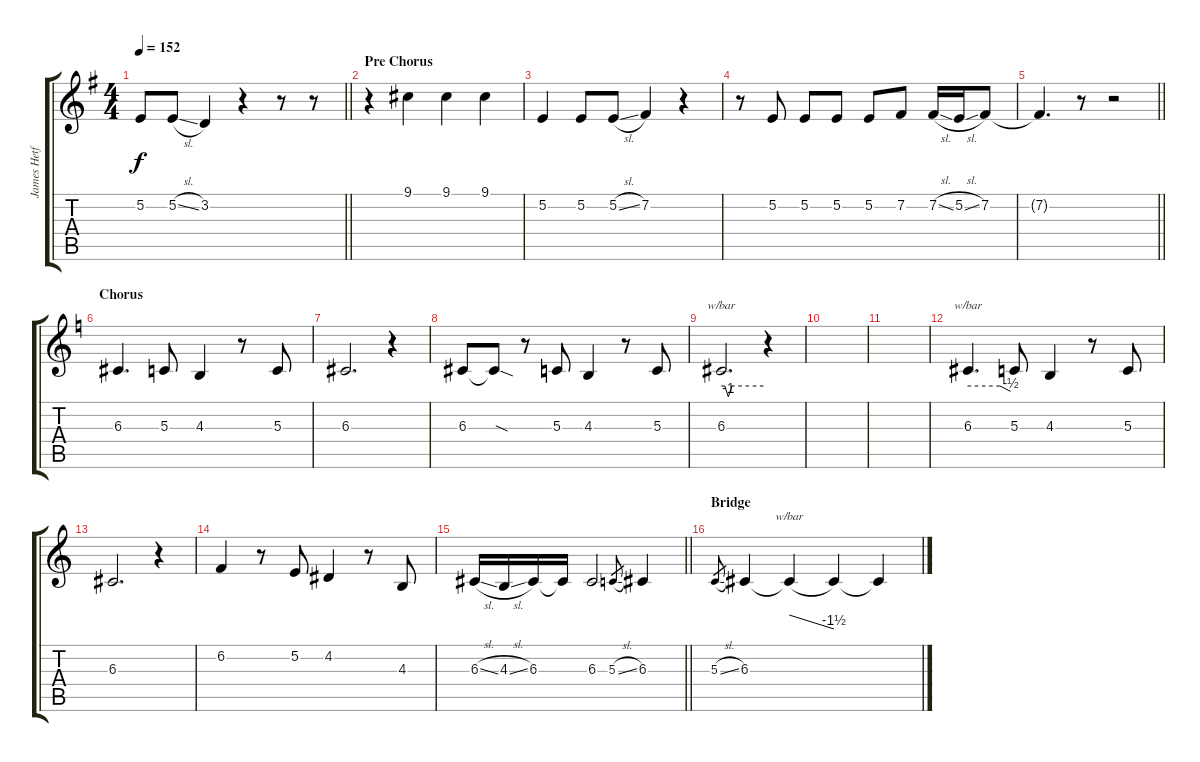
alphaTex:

\track ("James Hetfield [V]" "James Hetf") {instrument violin}
\staff {score tabs}
\tuning (E4 B3 G3 D3 A2 E2) {hide}
\ts (4 4)
\tempo 152
\clef g2
\barLineRight lightlight
\ks g
5.2{t}.8{dy f} 5.2{sl}.8 3.2.4 r.4 r.8 r.8 |
\section ("" "Pre Chorus")
r.4 9.1.4 9.1.4 9.1.4 |
5.2.4 5.2.8 5.2{sl}.8 7.2.4 r.4 |
r.8 5.2.8 5.2.8 5.2.8 5.2.8 7.2.8 7.2{sl}.16 5.2{sl}.16 7.2.8 |
\barLineRight lightlight
7.2{t}.4{d} r.8 r.2 |
\section ("" "Chorus")
\ks c
6.3.4{d} 5.3.8 4.3.4 r.8 5.3.8 |
6.3.2{d} r.4 |
6.3.8 6.3{sod t}.8 r.8 5.3.8 4.3.4 r.8 5.3.8 |
6.3.2{d tbe (custom default 0 0 5 0 10 -4 15 0 60 0)} r.4 |
|
|
6.3.4{d tbe (custom default 0 0 45 0 60 -2)} 5.3.8 4.3.4 r.8 5.3.8 |
6.3.2{d} r.4 |
6.2.4 r.8 5.2.8 4.2.4 r.8 4.3.8 |
\barLineRight lightlight
6.3{sl}.16 4.3{sl}.16 6.3.16 6.3{t}.16 6.3.2 5.3{sl}.8{gr} 6.3.4 |
\section ("" "Bridge")
5.3{sl}.8{gr} 6.3.4 6.3{t}.4{tbe (dive default 0 0 60 -6)} 6.3{t}.4 6.3{t}.4
